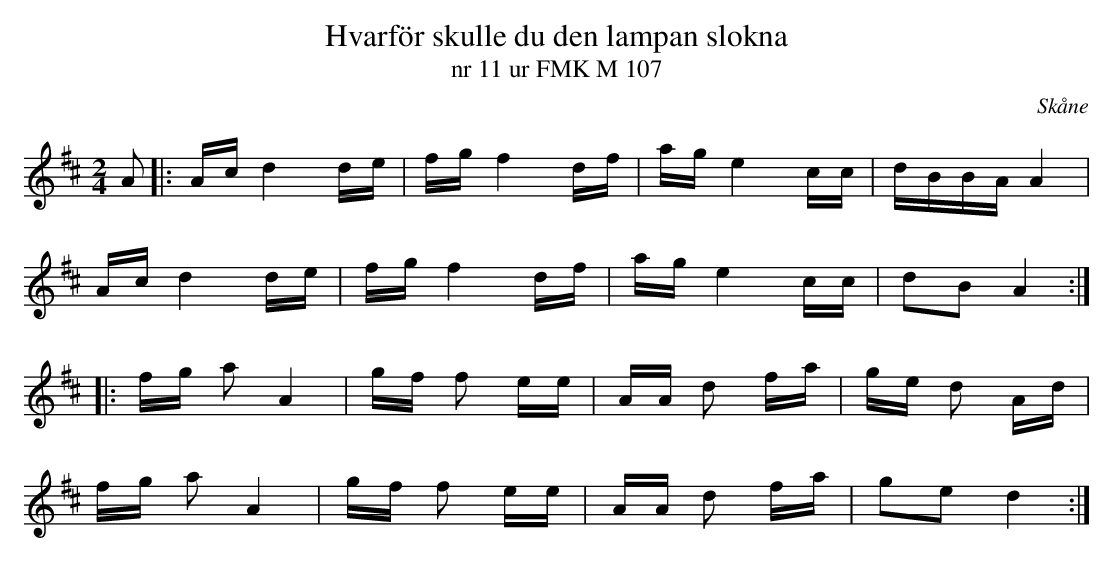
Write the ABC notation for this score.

X:1
T:Hvarför skulle du den lampan slokna
T:nr 11 ur FMK M 107
O:Skåne
M:2/4
L:1/16
K:D
A2 |: Ac d4 de | fg f4 df | ag e4 cc | dBBA A4 |
      Ac d4 de | fg f4 df | ag e4 cc | d2B2 A4 :|
|: fg a2 A4 | gf f2 ee | AA d2 fa | ge d2 Ad |
   fg a2 A4 | gf f2 ee | AA d2 fa | g2e2 d4 :|
